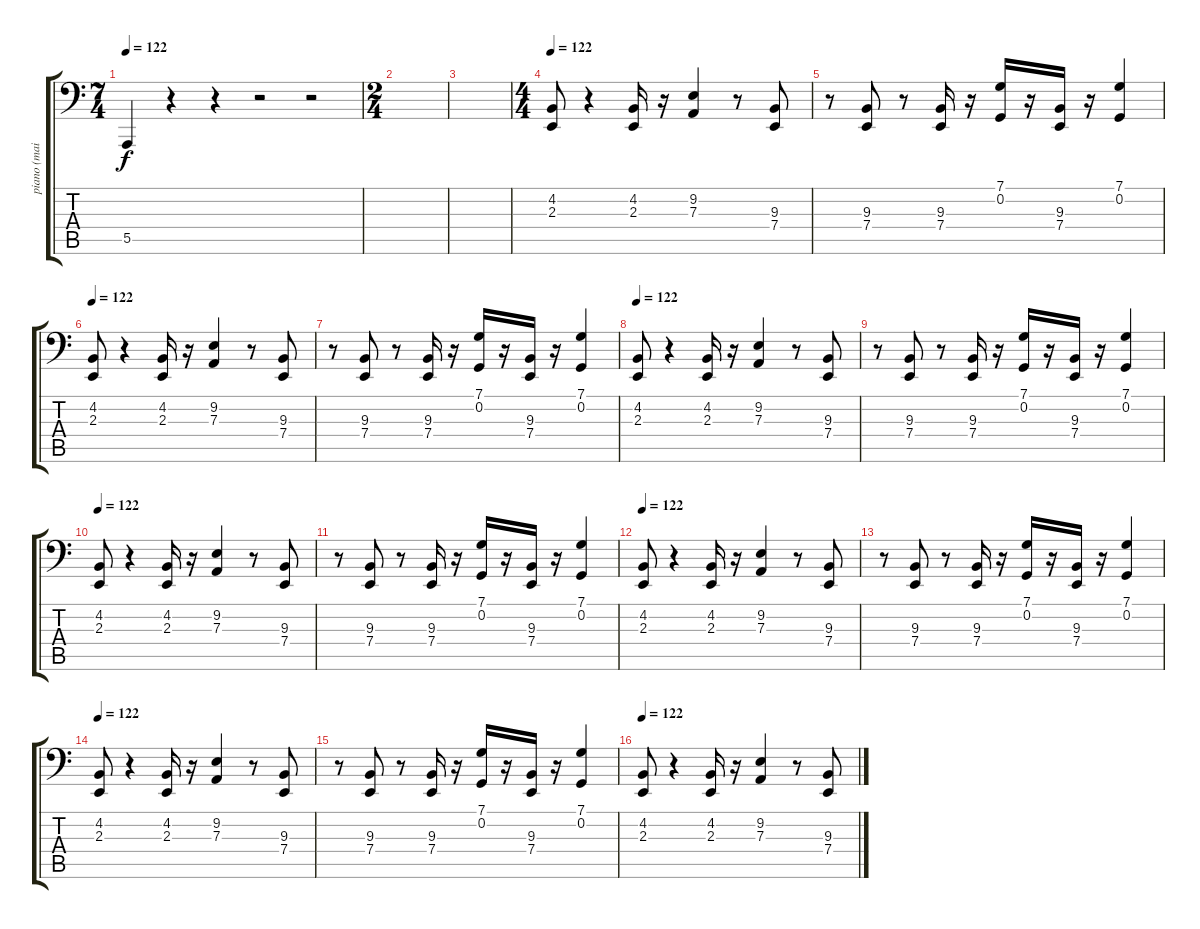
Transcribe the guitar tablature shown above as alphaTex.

\track ("piano (main Gauche)" "piano (mai") {instrument acousticgrandpiano}
\staff {score tabs}
\tuning (C3 G2 D2 A1 E1 B0) {hide}
\ts (7 4)
\tempo 122
\clef f4
\ks c
5.5.4{dy f} r.4 r.4 r.2 r.2 |
\ts (2 4)
|
|
\ts (4 4)
\tempo 122
(4.2 2.3).8 r.4 (4.2 2.3).16 r.16 (9.2 7.3).4 r.8 (9.3 7.4).8 |
r.8 (9.3 7.4).8 r.8 (9.3 7.4).16 r.16 (7.1 0.2).16 r.16 (9.3 7.4).16 r.16 (7.1 0.2).4 |
\tempo 122
(4.2 2.3).8 r.4 (4.2 2.3).16 r.16 (9.2 7.3).4 r.8 (9.3 7.4).8 |
r.8 (9.3 7.4).8 r.8 (9.3 7.4).16 r.16 (7.1 0.2).16 r.16 (9.3 7.4).16 r.16 (7.1 0.2).4 |
\tempo 122
(4.2 2.3).8 r.4 (4.2 2.3).16 r.16 (9.2 7.3).4 r.8 (9.3 7.4).8 |
r.8 (9.3 7.4).8 r.8 (9.3 7.4).16 r.16 (7.1 0.2).16 r.16 (9.3 7.4).16 r.16 (7.1 0.2).4 |
\tempo 122
(4.2 2.3).8 r.4 (4.2 2.3).16 r.16 (9.2 7.3).4 r.8 (9.3 7.4).8 |
r.8 (9.3 7.4).8 r.8 (9.3 7.4).16 r.16 (7.1 0.2).16 r.16 (9.3 7.4).16 r.16 (7.1 0.2).4 |
\tempo 122
(4.2 2.3).8 r.4 (4.2 2.3).16 r.16 (9.2 7.3).4 r.8 (9.3 7.4).8 |
r.8 (9.3 7.4).8 r.8 (9.3 7.4).16 r.16 (7.1 0.2).16 r.16 (9.3 7.4).16 r.16 (7.1 0.2).4 |
\tempo 122
(4.2 2.3).8 r.4 (4.2 2.3).16 r.16 (9.2 7.3).4 r.8 (9.3 7.4).8 |
r.8 (9.3 7.4).8 r.8 (9.3 7.4).16 r.16 (7.1 0.2).16 r.16 (9.3 7.4).16 r.16 (7.1 0.2).4 |
\tempo 122
(4.2 2.3).8 r.4 (4.2 2.3).16 r.16 (9.2 7.3).4 r.8 (9.3 7.4).8
